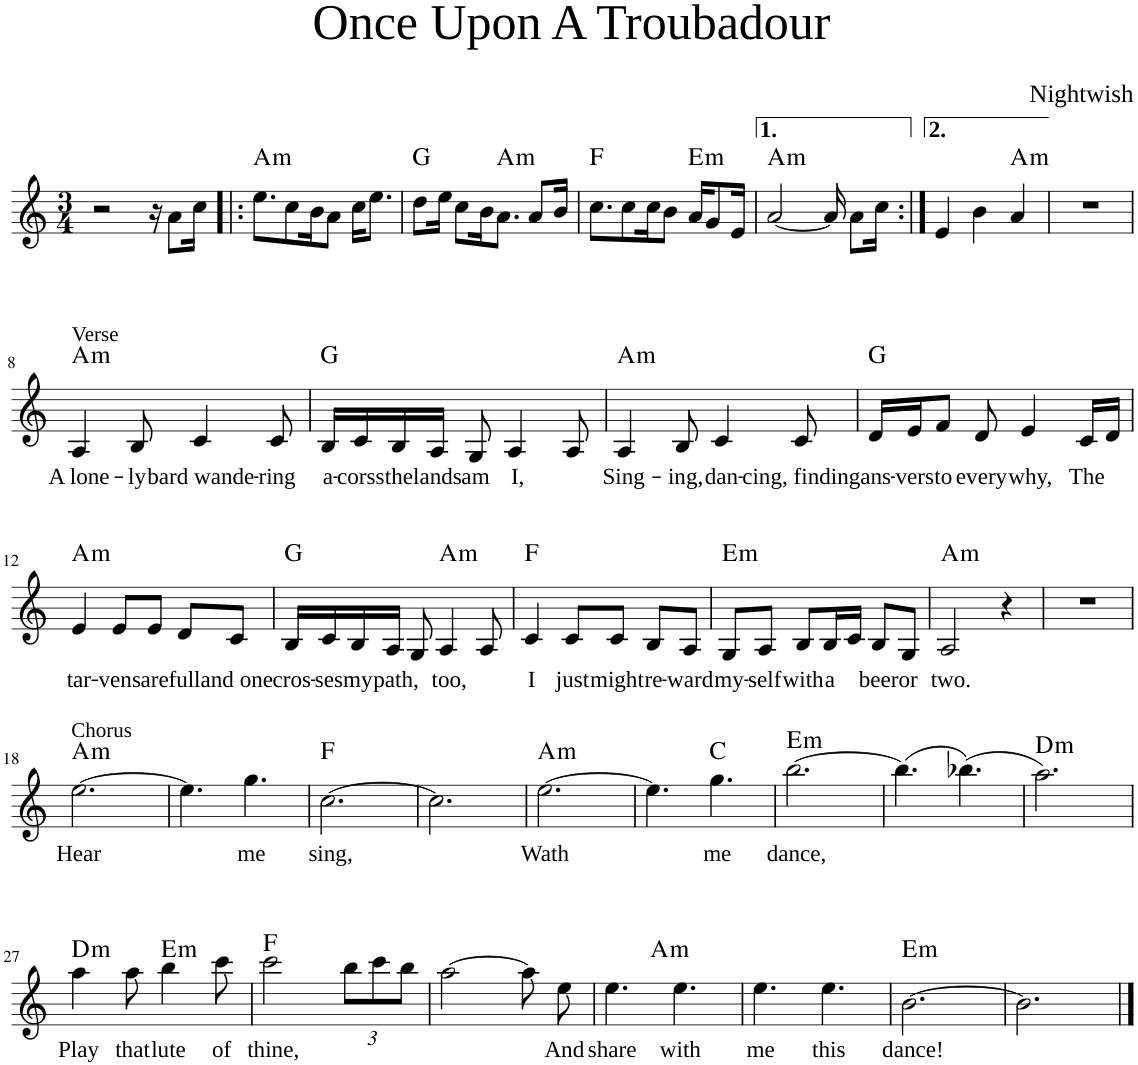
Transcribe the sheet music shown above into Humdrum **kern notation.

**kern	**text	**harte
*part1	*part1	*part1
*staff1	*staff1	*
*I"Piano	*	*
*I'Pno	*	*
*clefG2	*	*
*k[]	*	*
*M3/4	*	*
=1	=1	=1
2r	.	.
16r	.	.
8a\L	.	.
16cc\Jk	.	.
=2!|:	=2!|:	=2!|:
!	!	!LO:H:kt=m
8.ee\L	.	A:min
8cc\	.	.
16b\K	.	.
8a\J	.	.
16cc\KL	.	.
8.ee\J	.	.
=3	=3	=3
!	!	!LO:H:kt=N.C.
8dd\L	.	N
16ee\Jk	.	.
8cc\L	.	.
16b\K	.	.
!	!	!LO:H:kt=m
8.a\J	.	A:min
8a/L	.	.
16b/Jk	.	.
=4	=4	=4
!	!	!LO:H:kt=N.C.
8.cc\L	.	N
8cc\	.	.
16cc\K	.	.
8b\J	.	.
!	!	!LO:H:kt=m
16a/KL	.	E:min
8g/	.	.
16e/Jk	.	.
=5	=5	=5
!	!	!LO:H:kt=m
[2a/	.	A:min
16a/]	.	.
8a\L	.	.
16cc\Jk	.	.
=6:|!	=6:|!	=6:|!
4e/	.	.
4b\	.	.
!	!	!LO:H:kt=m
4a/	.	A:min
=7	=7	=7
2.r	.	.
!!LO:LB:g=z
=8	=8	=8
!LO:TX:a:t=Verse	!	!
!	!LO:LY:b	!LO:H:kt=m
4A/	A lone-	A:min
!	!LO:LY:b	!
8B/	-ly	.
!	!LO:LY:b	!
4c/	bard wande-	.
!	!LO:LY:b	!
8c/	-ring	.
=9	=9	=9
!	!LO:LY:b	!LO:H:kt=N.C.
16B/LL	a-	N
!	!LO:LY:b	!
16c/	-corss	.
!	!LO:LY:b	!
16B/	the	.
!	!LO:LY:b	!
16A/JJ	lands	.
!	!LO:LY:b	!
8G/	am	.
!	!LO:LY:b	!
4A/	I,	.
8A/	.	.
=10	=10	=10
!	!LO:LY:b	!LO:H:kt=m
4A/	Sing-	A:min
!	!LO:LY:b	!
8B/	-ing,	.
!	!LO:LY:b	!
4c/	dan-	.
!	!LO:LY:b	!
8c/	-cing, finding	.
=11	=11	=11
!	!LO:LY:b	!LO:H:kt=N.C.
16d/LL	ans-	N
!	!LO:LY:b	!
16e/J	-vers	.
!	!LO:LY:b	!
8f/J	to	.
!	!LO:LY:b	!
8d/	every	.
!	!LO:LY:b	!
4e/	why,	.
!	!LO:LY:b	!
16c/LL	The	.
16d/JJ	.	.
!!LO:LB:g=z
=12	=12	=12
!	!LO:LY:b	!LO:H:kt=m
4e/	tar-	A:min
!	!LO:LY:b	!
8e/L	-vens	.
!	!LO:LY:b	!
8e/J	are	.
!	!LO:LY:b	!
8d/L	full	.
!	!LO:LY:b	!
8c/J	and one	.
=13	=13	=13
!	!LO:LY:b	!LO:H:kt=N.C.
16B/LL	cros-	N
!	!LO:LY:b	!
16c/	-ses	.
!	!LO:LY:b	!
16B/	my	.
!	!LO:LY:b	!
16A/JJ	path,	.
8G/	.	.
!	!LO:LY:b	!LO:H:kt=m
4A/	too,	A:min
8A/	.	.
=14	=14	=14
!	!LO:LY:b	!LO:H:kt=N.C.
4c/	I	N
!	!LO:LY:b	!
8c/L	just	.
!	!LO:LY:b	!
8c/J	might	.
!	!LO:LY:b	!
8B/L	re-	.
!	!LO:LY:b	!
8A/J	-ward	.
=15	=15	=15
!	!LO:LY:b	!LO:H:kt=m
8G/L	my-	E:min
!	!LO:LY:b	!
8A/J	-self	.
!	!LO:LY:b	!
8B/L	with	.
!	!LO:LY:b	!
16B/L	a	.
16c/JJ	.	.
!	!LO:LY:b	!
8B/L	beer	.
!	!LO:LY:b	!
8G/J	or	.
=16	=16	=16
!	!LO:LY:b	!LO:H:kt=m
2A/	two.	A:min
4r	.	.
=17	=17	=17
2.r	.	.
!!LO:LB:g=z
=18	=18	=18
!LO:TX:a:t=Chorus	!	!
!	!LO:LY:b	!LO:H:kt=m
[2.ee\	Hear	A:min
=19	=19	=19
4.ee\]	.	.
!	!LO:LY:b	!
4.gg\	me	.
=20	=20	=20
!	!LO:LY:b	!LO:H:kt=N.C.
[2.cc\	sing,	N
=21	=21	=21
2.cc\]	.	.
=22	=22	=22
!	!LO:LY:b	!LO:H:kt=m
[2.ee\	Wath	A:min
=23	=23	=23
4.ee\]	.	.
!	!LO:LY:b	!LO:H:kt=N.C.
4.gg\	me	N
=24	=24	=24
!	!LO:LY:b	!LO:H:kt=m
[2.bb\	dance,	E:min
=25	=25	=25
(4.bb\]	.	.
(4.bb-X\)	.	.
=26	=26	=26
!	!	!LO:H:kt=m
2.aa\)	.	D:min
!!LO:LB:g=z
=27	=27	=27
!	!LO:LY:b	!LO:H:kt=m
4aa\	Play	D:min
!	!LO:LY:b	!
8aa\	that	.
!	!LO:LY:b	!LO:H:kt=m
4bb\	lute	E:min
!	!LO:LY:b	!
8ccc\	of	.
=28	=28	=28
!	!LO:LY:b	!LO:H:kt=N.C.
2ccc\	thine,	N
*Xbrackettup	*	*
12bb\L	.	.
12ccc\	.	.
12bb\J	.	.
=29	=29	=29
[2aa\	.	.
8aa\]	.	.
!	!LO:LY:b	!
8ee\	And	.
=30	=30	=30
!	!LO:LY:b	!
*^	*	*
4.ee\	4ryy	share	.
!	!	!	!LO:H:kt=m
.	2ryy	.	A:min
!	!	!LO:LY:b	!
4.ee\	.	with	.
=31	=31	=31	=31
!	!	!LO:LY:b	!
*v	*v	*	*
4.ee\	me	.
!	!LO:LY:b	!
4.ee\	this	.
=32	=32	=32
!	!LO:LY:b	!LO:H:kt=m
[2.b\	dance!	E:min
=33	=33	=33
2.b\]	.	.
==	==	==
*-	*-	*-
